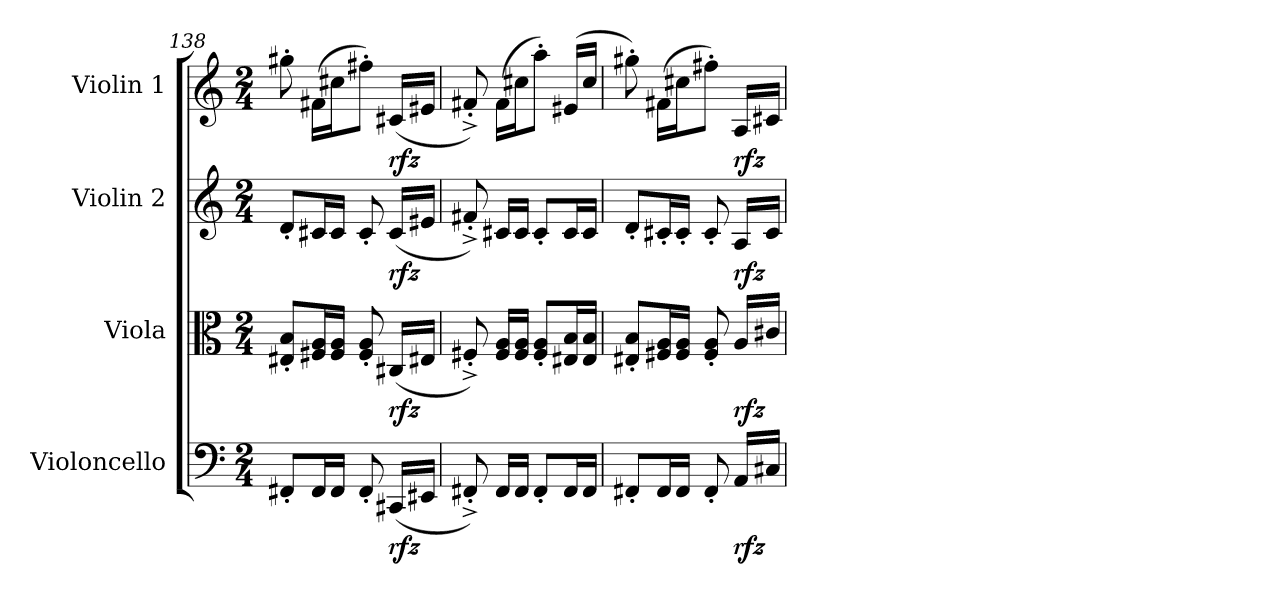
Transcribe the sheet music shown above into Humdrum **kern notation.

**kern	**dynam	**kern	**dynam	**kern	**dynam	**kern	**dynam
*part4	*part4	*part3	*part3	*part2	*part2	*part1	*part1
*staff4	*staff4	*staff3	*staff3	*staff2	*staff2	*staff1	*staff1
*I"Violoncello	*	*I"Viola	*	*I"Violin 2	*	*I"Violin 1	*
*I'Vc	*	*I'Vla	*	*I'Vln	*	*I'Vln	*
*clefF4	*	*clefC3	*	*clefG2	*	*clefG2	*
*k[]	*	*k[]	*	*k[]	*	*k[]	*
*M2/4	*	*M2/4	*	*M2/4	*	*M2/4	*
=138	=138	=138	=138	=138	=138	=138	=138
8FF#X'/L	.	8E#X/' 8B/'L	.	8d'/L	.	8gg#X'\	.
16FF#/L	.	16F#X/ 16A/L	.	16c#X/L	.	(16f#X\LL	.
16FF#/JJ	.	16F#/ 16A/JJ	.	16c#/JJ	.	16cc#X\J	.
8FF#'/	.	8F#/' 8A/'	.	8c#'/	.	8ff#X'\J)	.
!	!LO:DY:b	!	!LO:DY:b	!	!LO:DY:b	!	!LO:DY:b
(16CC#X/LL	rfz	(16C#X/LL	rfz	(16c#/LL	rfz	(16c#X/LL	rfz
16EE#X/JJ	.	16E#X/JJ	.	16e#X/JJ	.	16e#X/JJ	.
=139	=139	=139	=139	=139	=139	=139	=139
8FF#X'^/)	.	8F#X'^/)	.	8f#X'^/)	.	8f#X'^/)	.
16FF#/LL	.	16F#/ 16A/LL	.	16c#X/LL	.	(16f#\LL	.
16FF#/JJ	.	16F#/ 16A/JJ	.	16c#/JJ	.	16cc#X\J	.
8FF#'/L	.	8F#/' 8A/'L	.	8c#'/L	.	8aa'\J)	.
16FF#/L	.	16E#X/ 16B/L	.	16c#/L	.	(>16e#X/LL	.
16FF#/JJ	.	16E#/ 16B/JJ	.	16c#/JJ	.	16cc#/JJ	.
=140	=140	=140	=140	=140	=140	=140	=140
8FF#X'/L	.	8E#X/' 8B/'L	.	8d'/L	.	8gg#X'\)	.
16FF#/L	.	16F#X/ 16A/L	.	16c#X'/L	.	(16f#X\LL	.
16FF#/JJ	.	16F#/ 16A/JJ	.	16c#'/JJ	.	16cc#X\J	.
8FF#'/	.	8F#/' 8A/'	.	8c#'/	.	8ff#X'\J)	.
!	!LO:DY:b	!	!LO:DY:b	!	!LO:DY:b	!	!LO:DY:b
16AA/LL	rfz	16A/LL	rfz	16A/LL	rfz	16A/LL	rfz
16C#X/JJ	.	16c#X/JJ	.	16c#/JJ	.	16c#X/JJ	.
=	=	=	=	=	=	=	=
*-	*-	*-	*-	*-	*-	*-	*-
